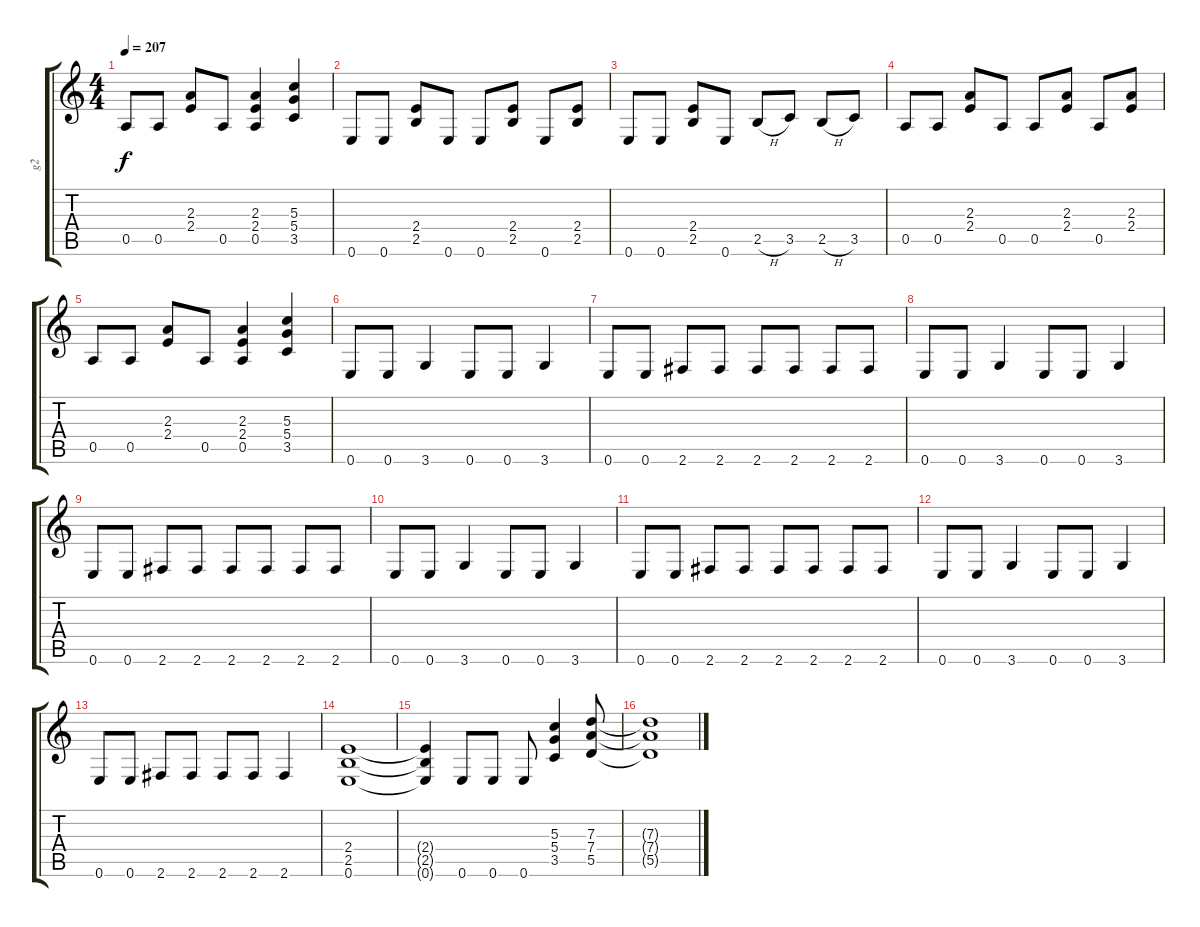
\track ("g2" "g2") {instrument overdrivenguitar}
\staff {score tabs}
\tuning (E4 B3 G3 D3 A2 E2) {hide}
\ts (4 4)
\tempo 207
\clef g2
\ks c
0.5.8{dy f} 0.5.8 (2.3 2.4).8 0.5.8 (2.3 2.4 0.5).4 (5.3 5.4 3.5).4 |
0.6.8 0.6.8 (2.4 2.5).8 0.6.8 0.6.8 (2.4 2.5).8 0.6.8 (2.4 2.5).8 |
0.6.8 0.6.8 (2.4 2.5).8 0.6.8 2.5{h}.8 3.5.8 2.5{h}.8 3.5.8 |
0.5.8 0.5.8 (2.3 2.4).8 0.5.8 0.5.8 (2.3 2.4).8 0.5.8 (2.3 2.4).8 |
0.5.8 0.5.8 (2.3 2.4).8 0.5.8 (2.3 2.4 0.5).4 (5.3 5.4 3.5).4 |
0.6.8 0.6.8 3.6.4 0.6.8 0.6.8 3.6.4 |
0.6.8 0.6.8 2.6.8 2.6.8 2.6.8 2.6.8 2.6.8 2.6.8 |
0.6.8 0.6.8 3.6.4 0.6.8 0.6.8 3.6.4 |
0.6.8 0.6.8 2.6.8 2.6.8 2.6.8 2.6.8 2.6.8 2.6.8 |
0.6.8 0.6.8 3.6.4 0.6.8 0.6.8 3.6.4 |
0.6.8 0.6.8 2.6.8 2.6.8 2.6.8 2.6.8 2.6.8 2.6.8 |
0.6.8 0.6.8 3.6.4 0.6.8 0.6.8 3.6.4 |
0.6.8 0.6.8 2.6.8 2.6.8 2.6.8 2.6.8 2.6.4 |
(2.4 2.5 0.6).1 |
(2.4{t} 2.5{t} 0.6{t}).4 0.6.8 0.6.8 0.6.8 (5.3 5.4 3.5).4 (7.3 7.4 5.5).8 |
(7.3{t} 7.4{t} 5.5{t}).1
